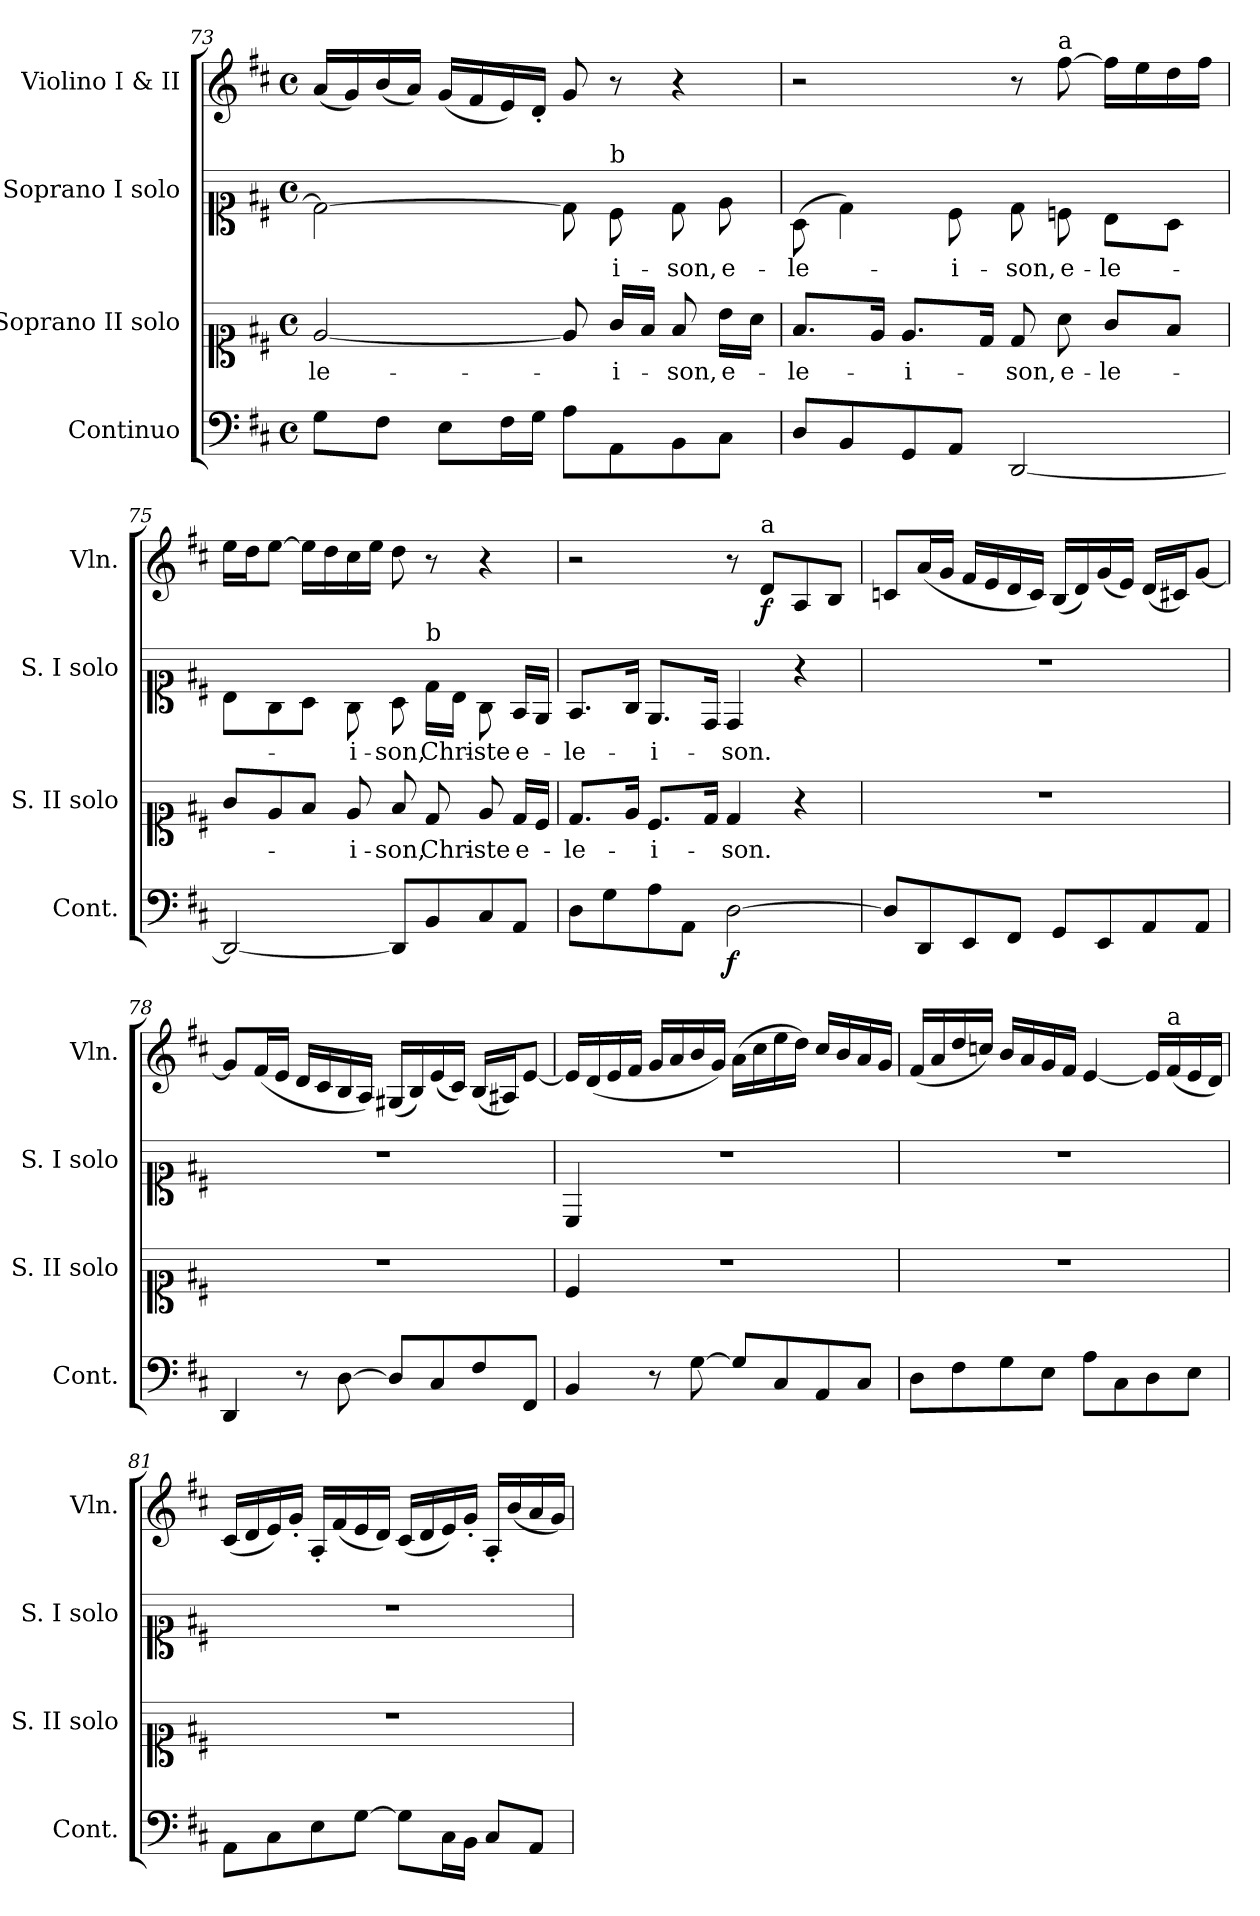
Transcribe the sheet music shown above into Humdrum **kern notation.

**kern	**dynam	**kern	**text	**kern	**text	**kern	**dynam
*part4	*part4	*part3	*part3	*part2	*part2	*part1	*part1
*staff4	*staff4	*staff3	*staff3	*staff2	*staff2	*staff1	*staff1
*I"Continuo	*	*I"Soprano II solo	*	*I"Soprano I solo	*	*I"Violino I &amp; II	*
*I'Cont.	*	*I'S. II solo	*	*I'S. I solo	*	*I'Vln.	*
*clefF4	*	*clefC1	*	*clefC1	*	*clefG2	*
*	*	*	*	*ITrd-7c-12	*	*	*
*k[f#c#]	*	*k[f#c#]	*	*k[f#c#]	*	*k[f#c#]	*
*M4/4	*	*M4/4	*	*M4/4	*	*M4/4	*
*met(c)	*	*met(c)	*	*met(c)	*	*met(c)	*
=73	=73	=73	=73	=73	=73	=73	=73
8G\L	.	[2e/	-le-	2dd\_	.	(16a/LL	.
.	.	.	.	.	.	16g/)	.
8F#\J	.	.	.	.	.	(16b/	.
.	.	.	.	.	.	16a/JJ)	.
8E\L	.	.	.	.	.	(16g/LL	.
.	.	.	.	.	.	16f#/	.
16F#\L	.	.	.	.	.	16e/)	.
16G\JJ	.	.	.	.	.	16d'/JJ	.
8A\L	.	8e/]	.	8dd\]	.	8g/	.
!	!	!	!	!LO:TX:a:t=b	!	!	!
8AA\	.	16g/LL	-i-	8cc#\	-i-	8r	.
.	.	16f#/JJ	.	.	.	.	.
8BB\	.	8f#/	-son,	8dd\	-son,	4r	.
8C#\J	.	16b\LL	e-	8ee\	e-	.	.
.	.	16a\JJ	.	.	.	.	.
=74	=74	=74	=74	=74	=74	=74	=74
8D/L	.	8.f#/L	-le-	(8a\	-le-	2r	.
8BB/	.	.	.	4dd\)	.	.	.
.	.	16e/Jk	.	.	.	.	.
8GG/	.	8.e/L	-i-	.	.	.	.
8AA/J	.	.	.	8cc#\	-i-	.	.
.	.	16d/Jk	.	.	.	.	.
[2DD/	.	8d/	-son,	8dd\	-son,	8r	.
!	!	!	!	!	!	!LO:TX:a:t=a	!
.	.	8a\	e-	8ccn\	e-	[8ff#\	.
.	.	8g/L	-le-	8b\L	-le-	16ff#\LL]	.
.	.	.	.	.	.	16ee\	.
.	.	8f#/J	.	8a\J	.	16dd\	.
.	.	.	.	.	.	16ff#\JJ	.
=75	=75	=75	=75	=75	=75	=75	=75
2DD/_	.	8g/L	.	8b\L	.	16ee\LL	.
.	.	.	.	.	.	16dd\J	.
.	.	8e/	.	8g\	.	[8ee\J	.
.	.	8f#/J	.	8a\J	.	16ee\LL]	.
.	.	.	.	.	.	16dd\	.
.	.	8e/	-i-	8g\	-i-	16cc#\	.
.	.	.	.	.	.	16ee\JJ	.
8DD/L]	.	8f#/	-son,	8a\	-son,	8dd\	.
!	!	!	!	!LO:TX:a:t=b	!	!	!
8BB/	.	8d/	Chri-	16dd\LL	Chri-	8r	.
.	.	.	.	16b\JJ	.	.	.
8C#/	.	8e/	-ste	8g\	-ste	4r	.
8AA/J	.	16d/LL	e-	16f#/LL	e-	.	.
.	.	16c#/JJ	.	16e/JJ	.	.	.
=76	=76	=76	=76	=76	=76	=76	=76
8D\L	.	8.d/L	-le-	8.f#/L	-le-	2r	.
8G\	.	.	.	.	.	.	.
.	.	16e/Jk	.	16g/Jk	.	.	.
8A\	.	8.c#/L	-i-	8.e/L	-i-	.	.
8AA\J	.	.	.	.	.	.	.
.	.	16d/Jk	.	16d/Jk	.	.	.
!	!LO:DY:b	!	!	!	!	!	!
[2D\	f	4d/	-son.	4d/	-son.	8r	.
!	!	!	!	!	!	!LO:TX:a:t=a	!
!	!	!	!	!	!	!	!LO:DY:b
.	.	.	.	.	.	8d/L	f
.	.	4r	.	4r	.	8A/	.
.	.	.	.	.	.	8B/J	.
=77	=77	=77	=77	=77	=77	=77	=77
8D/L]	.	1r	.	1r	.	8cn/L	.
8DD/	.	.	.	.	.	(16a/L	.
.	.	.	.	.	.	16g/JJ	.
8EE/	.	.	.	.	.	16f#/LL	.
.	.	.	.	.	.	16e/	.
8FF#/J	.	.	.	.	.	16d/	.
.	.	.	.	.	.	16c/JJ)	.
8GG/L	.	.	.	.	.	(16B/LL	.
.	.	.	.	.	.	16d/)	.
8EE/	.	.	.	.	.	(16g/	.
.	.	.	.	.	.	16e/JJ)	.
8AA/	.	.	.	.	.	(16d/LL	.
.	.	.	.	.	.	16c#X/J)	.
8AA/J	.	.	.	.	.	[8g/J	.
=78	=78	=78	=78	=78	=78	=78	=78
4DD/	.	1r	.	1r	.	8g/L]	.
.	.	.	.	.	.	(16f#/L	.
.	.	.	.	.	.	16e/JJ	.
8r	.	.	.	.	.	16d/LL	.
.	.	.	.	.	.	16c#/	.
[8D\	.	.	.	.	.	16B/	.
.	.	.	.	.	.	16A/JJ)	.
8D/L]	.	.	.	.	.	(16G#X/LL	.
.	.	.	.	.	.	16B/)	.
8C#/	.	.	.	.	.	(16e/	.
.	.	.	.	.	.	16c#/JJ)	.
8F#/	.	.	.	.	.	(16B/LL	.
.	.	.	.	.	.	16A#X/J)	.
8FF#/J	.	.	.	.	.	[8e/J	.
=79	=79	=79	=79	=79	=79	=79	=79
*	*	*^	*	*^	*	*	*
4BB/	.	1r	4c#/	.	1r	4c#/	.	16e/LL]	.
.	.	.	.	.	.	.	.	(16d/	.
.	.	.	.	.	.	.	.	16e/	.
.	.	.	.	.	.	.	.	16f#/JJ	.
8r	.	.	2.ryy	.	.	2.ryy	.	16g/LL	.
.	.	.	.	.	.	.	.	16a/	.
[8G\	.	.	.	.	.	.	.	16b/	.
.	.	.	.	.	.	.	.	16g/JJ)	.
8G/L]	.	.	.	.	.	.	.	(16a\LL	.
.	.	.	.	.	.	.	.	16cc#\	.
8C#/	.	.	.	.	.	.	.	16ee\	.
.	.	.	.	.	.	.	.	16dd\JJ)	.
8AA/	.	.	.	.	.	.	.	16cc#/LL	.
.	.	.	.	.	.	.	.	16b/	.
8C#/J	.	.	.	.	.	.	.	16a/	.
.	.	.	.	.	.	.	.	16g/JJ	.
*	*	*v	*v	*	*	*	*	*	*
*	*	*	*	*v	*v	*	*	*
=80	=80	=80	=80	=80	=80	=80	=80
8D\L	.	1r	.	1r	.	(16f#/LL	.
.	.	.	.	.	.	16a/	.
8F#\	.	.	.	.	.	16dd/	.
.	.	.	.	.	.	16ccn/JJ)	.
8G\	.	.	.	.	.	16b/LL	.
.	.	.	.	.	.	16a/	.
8E\J	.	.	.	.	.	16g/	.
.	.	.	.	.	.	16f#/JJ	.
8A\L	.	.	.	.	.	[4e/	.
8C#\	.	.	.	.	.	.	.
8D\	.	.	.	.	.	16e/LL]	.
!	!	!	!	!	!	!LO:TX:a:t=a	!
.	.	.	.	.	.	(16f#/	.
8E\J	.	.	.	.	.	16e/	.
.	.	.	.	.	.	16d/JJ)	.
=81	=81	=81	=81	=81	=81	=81	=81
8AA\L	.	1r	.	1r	.	(16c#/LL	.
.	.	.	.	.	.	16d/	.
8C#\	.	.	.	.	.	16e/)	.
.	.	.	.	.	.	16g'/JJ	.
8E\	.	.	.	.	.	16A'/LL	.
.	.	.	.	.	.	(16f#/	.
[8G\J	.	.	.	.	.	16e/	.
.	.	.	.	.	.	16d/JJ)	.
8G\L]	.	.	.	.	.	(16c#/LL	.
.	.	.	.	.	.	16d/	.
16C#\L	.	.	.	.	.	16e/)	.
16BB\JJ	.	.	.	.	.	16g'/JJ	.
8C#/L	.	.	.	.	.	16A'/LL	.
.	.	.	.	.	.	(16b/	.
8AA/J	.	.	.	.	.	16a/	.
.	.	.	.	.	.	16g/JJ)	.
=	=	=	=	=	=	=	=
*-	*-	*-	*-	*-	*-	*-	*-
